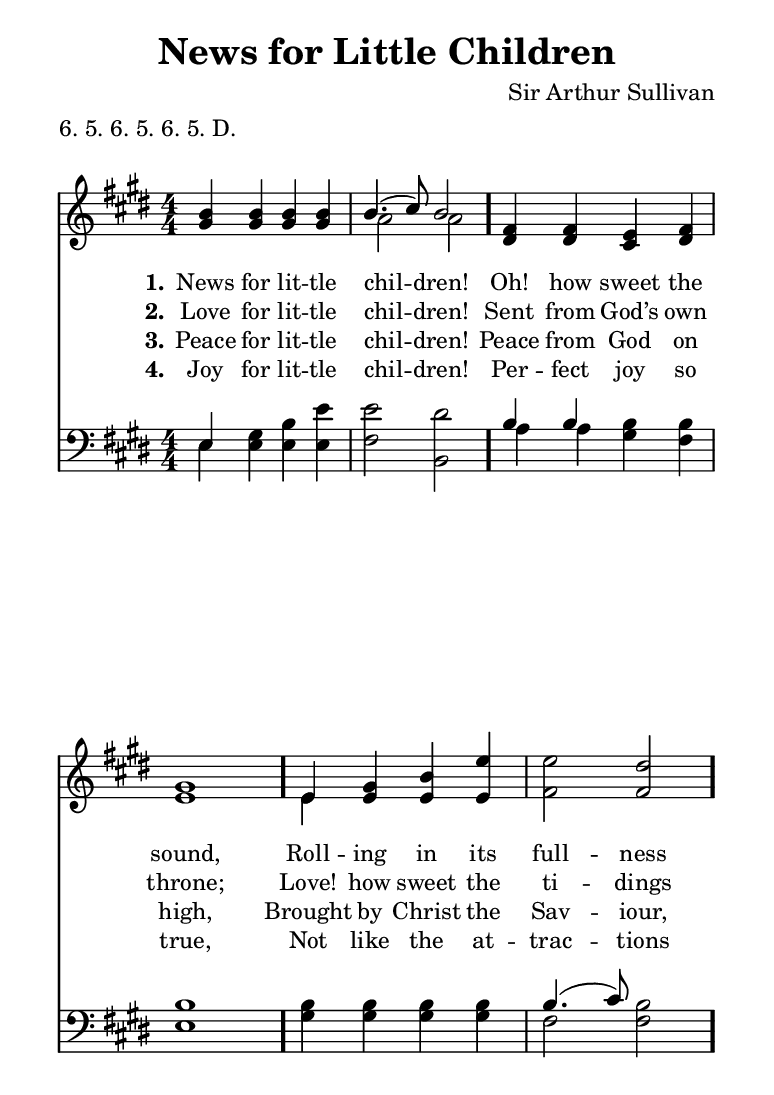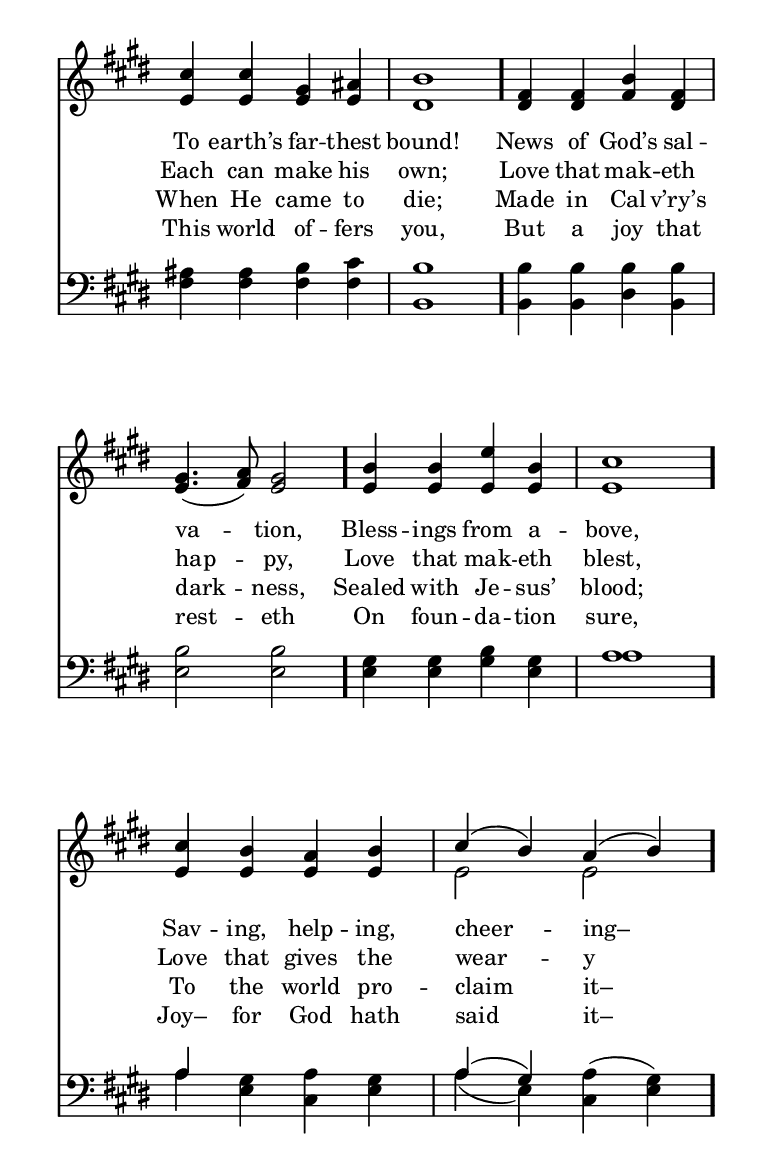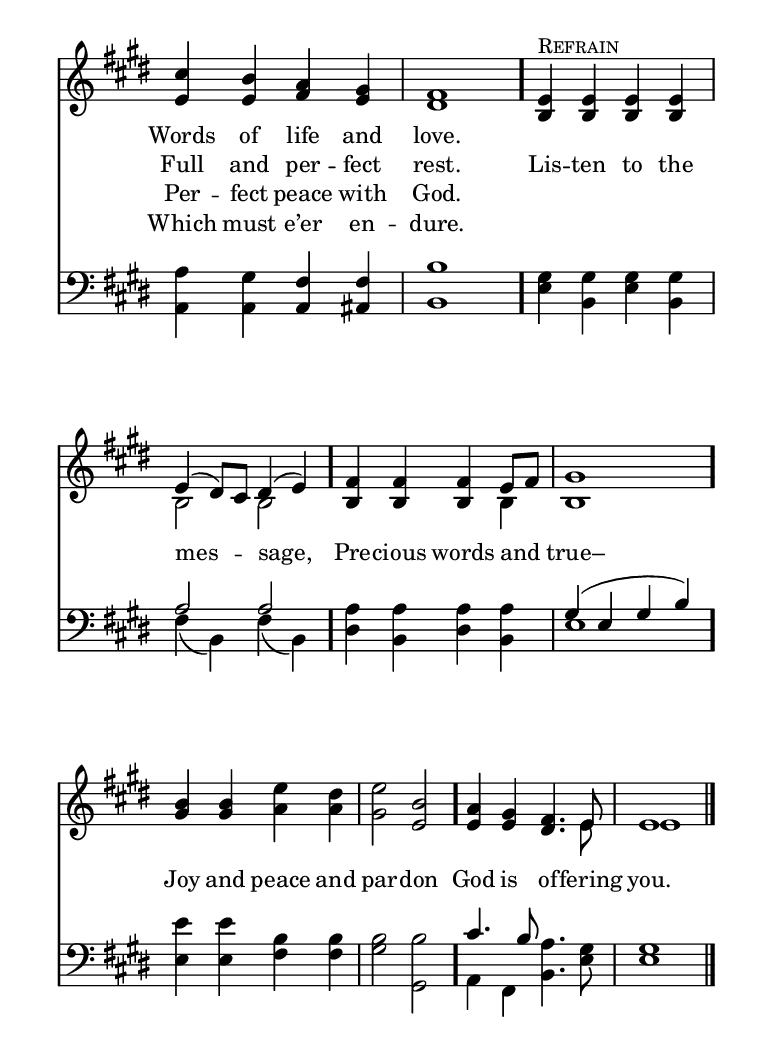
\include "common/global.ily"
\paper {
  \include "common/paper.ily"
  system-count = #(cond (is-eogsized 5) (#t #f))
}

\header{
  %children
  hymnnumber = "349"
  title = "News for Little Children"
  tunename = "St. Gertrude" % original has all caps
  meter = "6. 5. 6. 5. 6. 5. D."
  poet = ""
  composer = "Sir Arthur Sullivan"
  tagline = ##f
}

global = {
  \include "common/overrides.ily"
  \override Staff.TimeSignature.style = #'numbered
  \time 4/4
  \override Score.MetronomeMark.transparent = ##t % hide all fermata changes too
  \tempo 4=100
  \key e \major
  \autoBeamOff
}

notesSoprano = {
\global
\relative c'' {

  b4 b b b | b4.( cis8) b2 |
  fis4 fis e fis | gis1 |
  e4 gis b e | e2 dis |
  cis4 cis gis ais | b1 |
  fis4 fis b fis | gis4.( a8) gis2 |
  b4 b e b | cis1 |
  cis4 b a b | cis( b) a( b) |
  cis4 b a gis | fis1 |

  \eogbreak
  e4^\markup { \small \caps "Refrain" } e e e | e( dis8)[ cis] dis4( e) |
  fis4 fis fis e8[ fis] | gis1 |
  b4 b e dis | e2 b |
  a4 gis fis4. e8 | e1 |

  \bar "|."

}
}

notesAlto = {
\global
\relative e' {

  gis4 gis gis gis | a2 a |
  dis,4 dis cis dis | e1 |
  e4 e e e | fis2 fis |
  e4 e e e | dis1 |
  dis4 dis fis dis | e4.( fis8) e2 |
  e4 e e e | e1 |
  e4 e e e | e2 e | e4 e fis e | dis1 |

  b4 b b b | b2 b |
  b4 b b b | b1 |
  gis'4 gis a a | gis2 e |
  e4 e dis4. e8 | e1 |

}
}

notesTenor = {
\global
\relative a {

  e4 gis b e | e2 dis |
  b4 b b b | b1 |
  b4 b b b | b4.( cis8) b2 |
  ais4 ais b cis | b1 |
  b4 b b b | b2 b |
  gis4 gis b gis | a1 |
  a4 gis a gis | a( gis) a( gis) |
  a4 gis fis fis | b1 |

  gis4 gis gis gis | a2 a |
  a4 a a a | gis( e gis b) |
  e4 e b b | b2 b |
  cis4. b8 a4. gis8 | gis1 |

}
}

notesBass = {
\global
\relative f {

  e4 e e e | fis2 b, |
  a'4 a gis fis | e1 |
  gis4 gis gis gis | fis2 fis |
  fis4 fis fis fis | b,1 |
  b4 b dis b | e2 e |
  e4 e gis e | a1 |
  a4 e cis e | a( e) cis( e) |
  a,4 a a ais | b1 |

  e4 b e b | fis'( b,) fis'( b,) |
  dis4 b dis b | e1 |
  e4 e fis fis | gis2 gis, |
  a4 fis b4. e8 | e1 |

}
}

Refrain = \lyricmode {

Lis -- ten to the mes -- sage, \bar "." % original has "List -- en"
Pre -- cious words and true– \bar "."
Joy and peace and par -- don \bar "."
God is of -- fering you. \bar "."

}

wordsA = \lyricmode {
\set stanza = "1."

News for lit -- tle chil -- dren! \bar "."
Oh! how sweet the sound, \bar "."
Roll -- ing in its full -- ness \bar "."
To earth’s far -- thest bound! \bar "."
News of God’s sal -- va -- tion, \bar "."
Bless -- ings from a -- bove, \bar "."
Sav -- ing, help -- ing, cheer -- ing– \bar "."
Words of life and love. \bar "."

}

wordsB = \lyricmode {
\set stanza = "2."

Love for lit -- tle chil -- dren!
Sent from God’s own throne;
Love! how sweet the ti -- dings
Each can make his own;
Love that mak -- eth hap -- py,
Love that mak -- eth blest,
Love that gives the wear -- y % original has "wear -- y"
Full and per -- fect rest.

\Refrain

}

wordsC = \lyricmode {
\set stanza = "3."

Peace for lit -- tle chil -- dren!
Peace from God on high,
Brought by Christ the Sav -- iour,
When He came to die;
Made in Cal -- v’ry’s dark -- ness,
Sealed with Je -- sus’ blood;
To the world pro -- claim it–
Per -- fect peace with God.

}

wordsD = \lyricmode {
\set stanza = "4."

Joy for lit -- tle chil -- dren!
Per -- fect joy so true,
Not like the at -- trac -- tions
This world of -- fers you,
But a joy that rest -- eth
On foun -- da -- tion sure,
Joy– for God hath said it–
Which must e’er en -- dure.

}

\score {
  \context ChoirStaff <<
    \context Staff = upper <<
      \set Staff.autoBeaming = ##f
      \set ChoirStaff.systemStartDelimiter = #'SystemStartBar
      \set ChoirStaff.printPartCombineTexts = ##f
      \partcombine #'(2 . 9) \notesSoprano \notesAlto
      \context NullVoice = sopranos { \voiceOne << \notesSoprano >> }
      \context Lyrics = one   \lyricsto sopranos \wordsA
      \context Lyrics = two   \lyricsto sopranos \wordsB
      \context Lyrics = three \lyricsto sopranos \wordsC
      \context Lyrics = four  \lyricsto sopranos \wordsD
    >>
    \context Staff = men <<
      \set Staff.autoBeaming = ##f
      \clef bass
      \set ChoirStaff.printPartCombineTexts = ##f
      \partcombine #'(2 . 9) \notesTenor \notesBass
    >>
  >>
  \layout {
    \include "common/layout.ily"
  }
  \midi{
    \include "common/midi.ily"
  }
}

\version "2.19.49"  % necessary for upgrading to future LilyPond versions.

% vi:set et ts=2 sw=2 ai nocindent syntax=lilypond:
